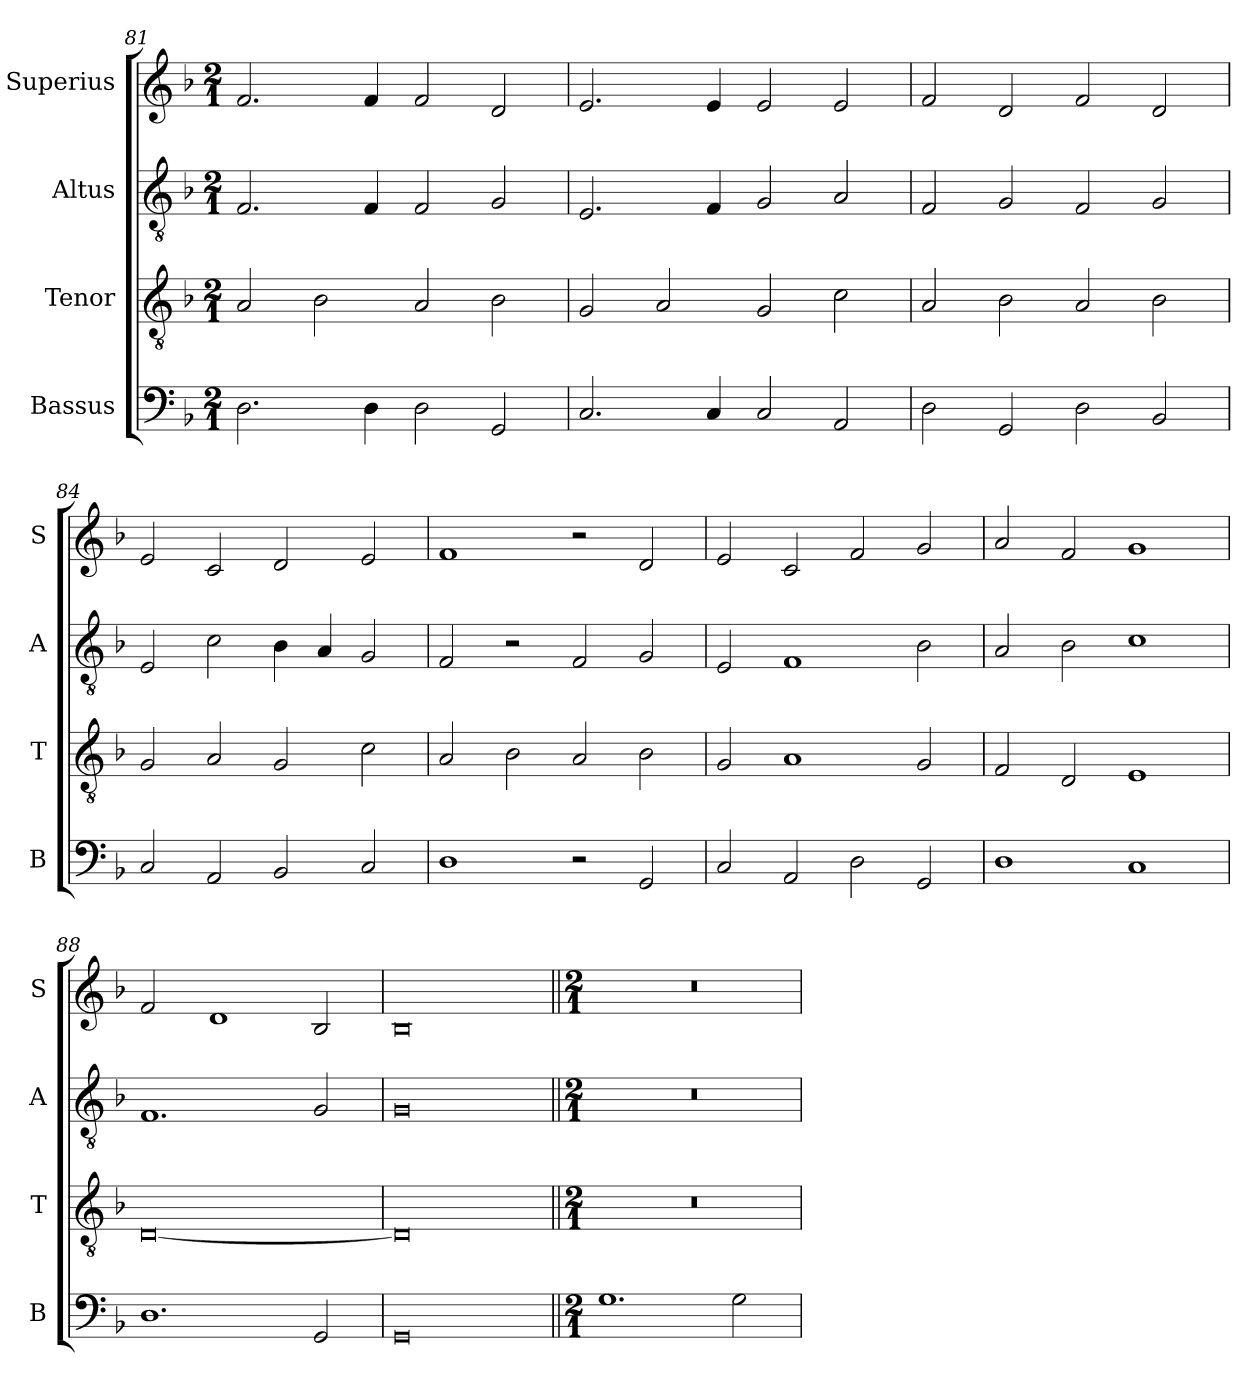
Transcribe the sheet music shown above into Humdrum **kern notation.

**kern	**kern	**kern	**kern
*part4	*part3	*part2	*part1
*staff4	*staff3	*staff2	*staff1
*I"Bassus	*I"Tenor	*I"Altus	*I"Superius
*I'B	*I'T	*I'A	*I'S
*clefF4	*clefGv2	*clefGv2	*clefG2
*k[b-]	*k[b-]	*k[b-]	*k[b-]
*M2/1	*M2/1	*M2/1	*M2/1
=81	=81	=81	=81
2.D\	2A/	2.F/	2.f/
.	2B-\	.	.
4D\	.	4F/	4f/
2D\	2A/	2F/	2f/
2GG/	2B-\	2G/	2d/
=82	=82	=82	=82
2.C/	2G/	2.E/	2.e/
.	2A/	.	.
4C/	.	4F/	4e/
2C/	2G/	2G/	2e/
2AA/	2c\	2A/	2e/
=83	=83	=83	=83
2D\	2A/	2F/	2f/
2GG/	2B-\	2G/	2d/
2D\	2A/	2F/	2f/
2BB-/	2B-\	2G/	2d/
=84	=84	=84	=84
2C/	2G/	2E/	2e/
2AA/	2A/	2c\	2c/
2BB-/	2G/	4B-\	2d/
.	.	4A/	.
2C/	2c\	2G/	2e/
=85	=85	=85	=85
1D	2A/	2F/	1f
.	2B-\	2r	.
2r	2A/	2F/	2r
2GG/	2B-\	2G/	2d/
=86	=86	=86	=86
2C/	2G/	2E/	2e/
2AA/	1A	1F	2c/
2D\	.	.	2f/
2GG/	2G/	2B-\	2g/
=87	=87	=87	=87
1D	2F/	2A/	2a/
.	2D/	2B-\	2f/
1C	1E	1c	1g
=88	=88	=88	=88
1.D	[0D	1.F	2f/
.	.	.	1d
2GG/	.	2G/	2B-/
=89	=89	=89	=89
0GG	0D]	0G	0B-
!!LO:LB:g=z
=90||	=90||	=90||	=90||
*M2/1	*M2/1	*M2/1	*M2/1
1.G	0r	0r	0r
2G\	.	.	.
=	=	=	=
*-	*-	*-	*-
